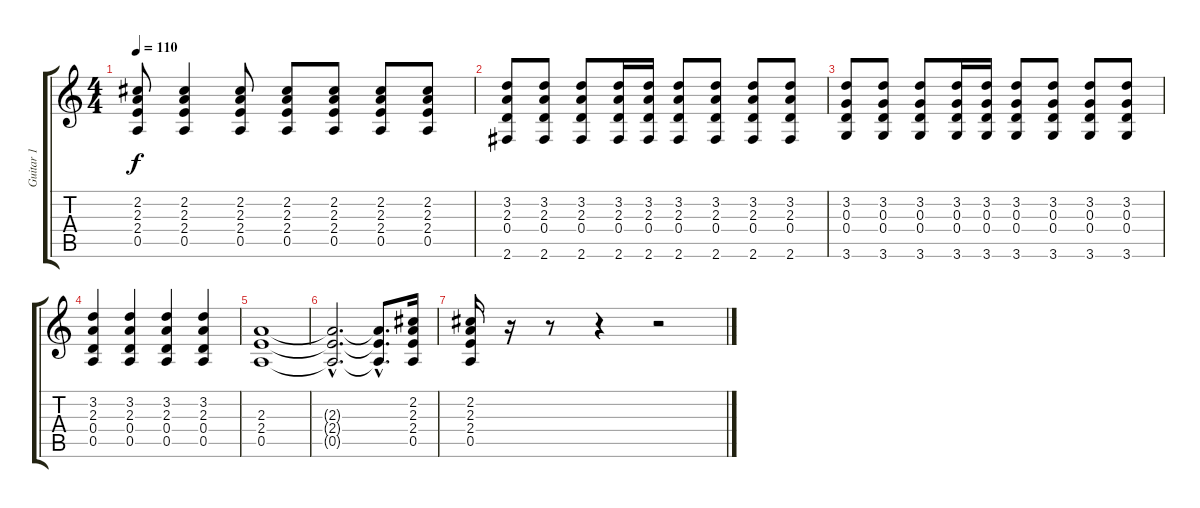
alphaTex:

\track ("Guitar 1" "Guitar 1") {instrument distortionguitar}
\staff {score tabs}
\tuning (E4 B3 G3 D3 A2 E2) {hide}
\ts (4 4)
\tempo 110
\clef g2
\ks c
(2.2 2.3 2.4 0.5).8{dy f} (2.2 2.3 2.4 0.5).4 (2.2 2.3 2.4 0.5).8 (2.2 2.3 2.4 0.5).8 (2.2 2.3 2.4 0.5).8 (2.2 2.3 2.4 0.5).8 (2.2 2.3 2.4 0.5).8 |
(3.2 2.3 0.4 2.6).8 (3.2 2.3 0.4 2.6).8 (3.2 2.3 0.4 2.6).8 (3.2 2.3 0.4 2.6).16 (3.2 2.3 0.4 2.6).16 (3.2 2.3 0.4 2.6).8 (3.2 2.3 0.4 2.6).8 (3.2 2.3 0.4 2.6).8 (3.2 2.3 0.4 2.6).8 |
(3.2 0.3 0.4 3.6).8 (3.2 0.3 0.4 3.6).8 (3.2 0.3 0.4 3.6).8 (3.2 0.3 0.4 3.6).16 (3.2 0.3 0.4 3.6).16 (3.2 0.3 0.4 3.6).8 (3.2 0.3 0.4 3.6).8 (3.2 0.3 0.4 3.6).8 (3.2 0.3 0.4 3.6).8 |
(3.2 2.3 0.4 0.5).4 (3.2 2.3 0.4 0.5).4 (3.2 2.3 0.4 0.5).4 (3.2 2.3 0.4 0.5).4 |
(2.3 2.4 0.5).1 |
(2.3{hac t} 2.4{hac t} 0.5{hac t}).2{d} (2.3{hac t} 2.4{hac t} 0.5{hac t}).8{d} (2.2 2.3 2.4 0.5).16 |
(2.2 2.3 2.4 0.5).16 r.16 r.8 r.4 r.2
